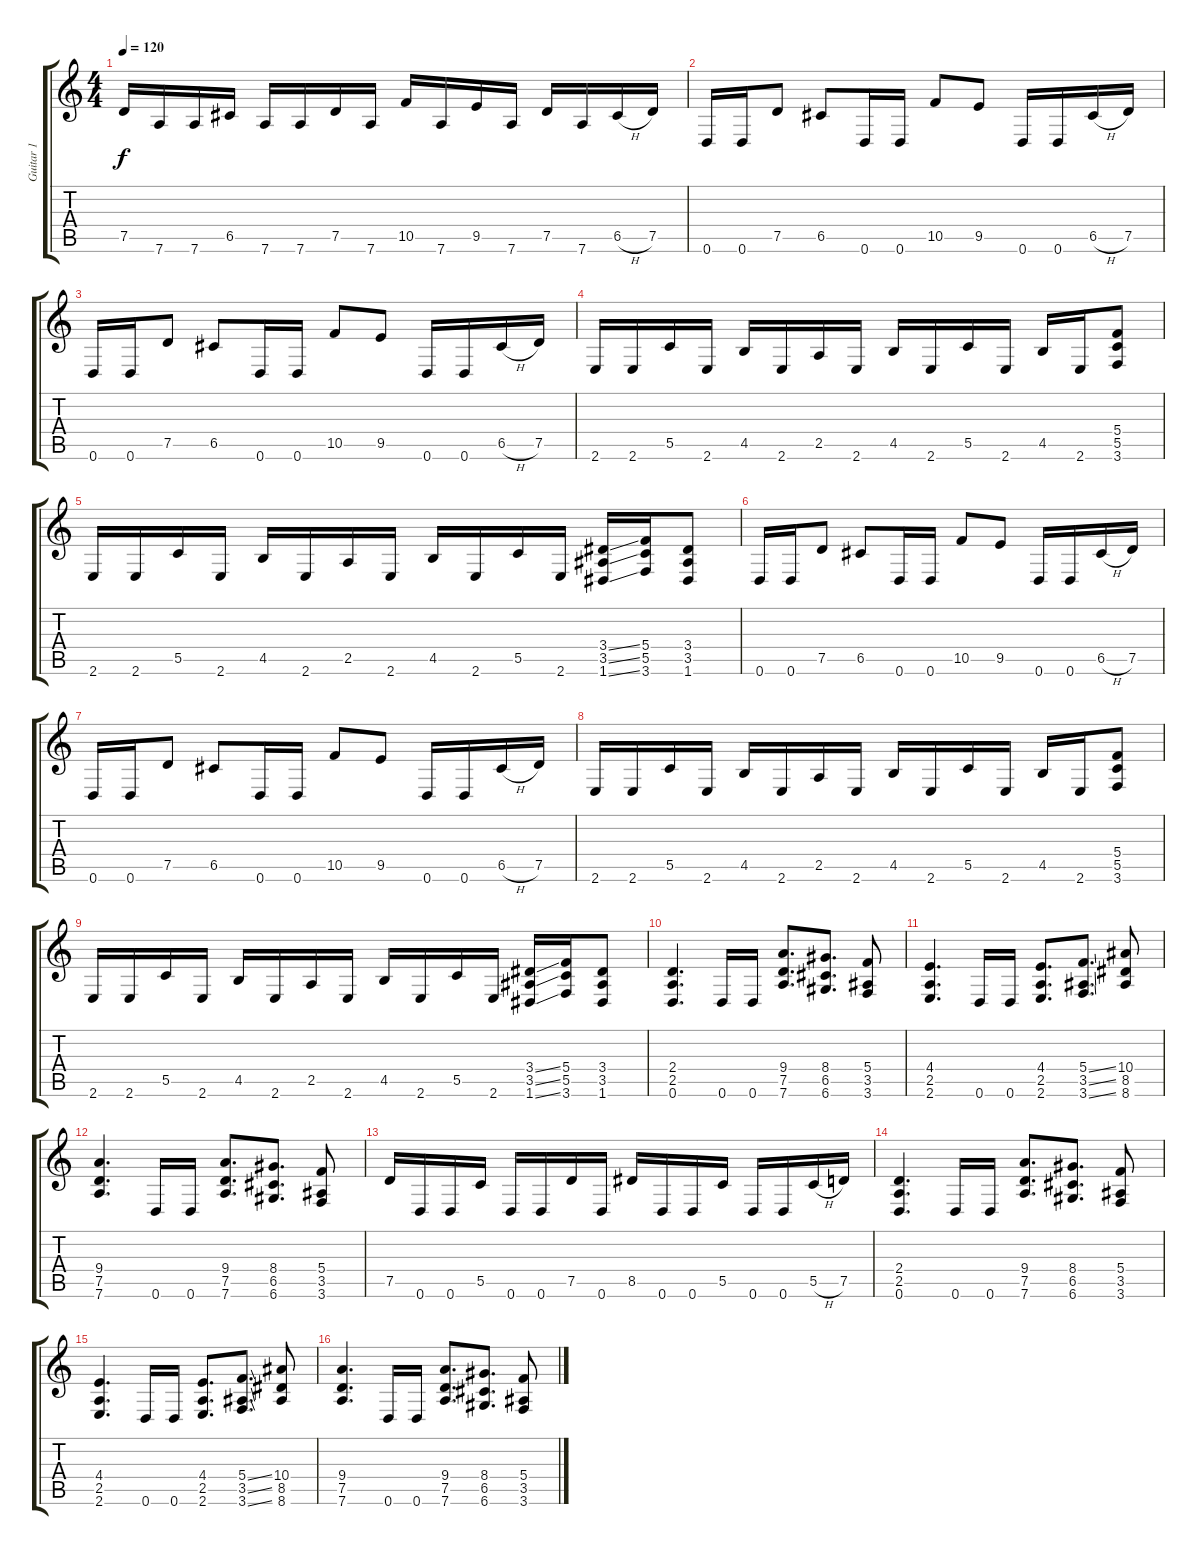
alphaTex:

\track ("Guitar 1" "Guitar 1") {instrument distortionguitar}
\staff {score tabs}
\tuning (D4 A3 F3 C3 G2 D2) {hide}
\ts (4 4)
\tempo 120
\clef g2
\ks c
7.5.16{dy f} 7.6.16 7.6.16 6.5.16 7.6.16 7.6.16 7.5.16 7.6.16 10.5.16 7.6.16 9.5.16 7.6.16 7.5.16 7.6.16 6.5{h}.16 7.5.16 |
0.6.16 0.6.16 7.5.8 6.5.8 0.6.16 0.6.16 10.5.8 9.5.8 0.6.16 0.6.16 6.5{h}.16 7.5.16 |
0.6.16 0.6.16 7.5.8 6.5.8 0.6.16 0.6.16 10.5.8 9.5.8 0.6.16 0.6.16 6.5{h}.16 7.5.16 |
2.6.16 2.6.16 5.5.16 2.6.16 4.5.16 2.6.16 2.5.16 2.6.16 4.5.16 2.6.16 5.5.16 2.6.16 4.5.16 2.6.16 (5.4 5.5 3.6).8 |
2.6.16 2.6.16 5.5.16 2.6.16 4.5.16 2.6.16 2.5.16 2.6.16 4.5.16 2.6.16 5.5.16 2.6.16 (3.4{ss} 3.5{ss} 1.6{ss}).16 (5.4 5.5 3.6).16 (3.4 3.5 1.6).8 |
0.6.16 0.6.16 7.5.8 6.5.8 0.6.16 0.6.16 10.5.8 9.5.8 0.6.16 0.6.16 6.5{h}.16 7.5.16 |
0.6.16 0.6.16 7.5.8 6.5.8 0.6.16 0.6.16 10.5.8 9.5.8 0.6.16 0.6.16 6.5{h}.16 7.5.16 |
2.6.16 2.6.16 5.5.16 2.6.16 4.5.16 2.6.16 2.5.16 2.6.16 4.5.16 2.6.16 5.5.16 2.6.16 4.5.16 2.6.16 (5.4 5.5 3.6).8 |
2.6.16 2.6.16 5.5.16 2.6.16 4.5.16 2.6.16 2.5.16 2.6.16 4.5.16 2.6.16 5.5.16 2.6.16 (3.4{ss} 3.5{ss} 1.6{ss}).16 (5.4 5.5 3.6).16 (3.4 3.5 1.6).8 |
(2.4 2.5 0.6).4{d} 0.6.16 0.6.16 (9.4 7.5 7.6).8{d} (8.4 6.5 6.6).8{d} (5.4 3.5 3.6).8 |
(4.4 2.5 2.6).4{d} 0.6.16 0.6.16 (4.4 2.5 2.6).8{d} (5.4{ss} 3.5{ss} 3.6{ss}).8{d} (10.4 8.5 8.6).8 |
(9.4 7.5 7.6).4{d} 0.6.16 0.6.16 (9.4 7.5 7.6).8{d} (8.4 6.5 6.6).8{d} (5.4 3.5 3.6).8 |
7.5.16 0.6.16 0.6.16 5.5.16 0.6.16 0.6.16 7.5.16 0.6.16 8.5.16 0.6.16 0.6.16 5.5.16 0.6.16 0.6.16 5.5{h}.16 7.5.16 |
(2.4 2.5 0.6).4{d} 0.6.16 0.6.16 (9.4 7.5 7.6).8{d} (8.4 6.5 6.6).8{d} (5.4 3.5 3.6).8 |
(4.4 2.5 2.6).4{d} 0.6.16 0.6.16 (4.4 2.5 2.6).8{d} (5.4{ss} 3.5{ss} 3.6{ss}).8{d} (10.4 8.5 8.6).8 |
(9.4 7.5 7.6).4{d} 0.6.16 0.6.16 (9.4 7.5 7.6).8{d} (8.4 6.5 6.6).8{d} (5.4 3.5 3.6).8
